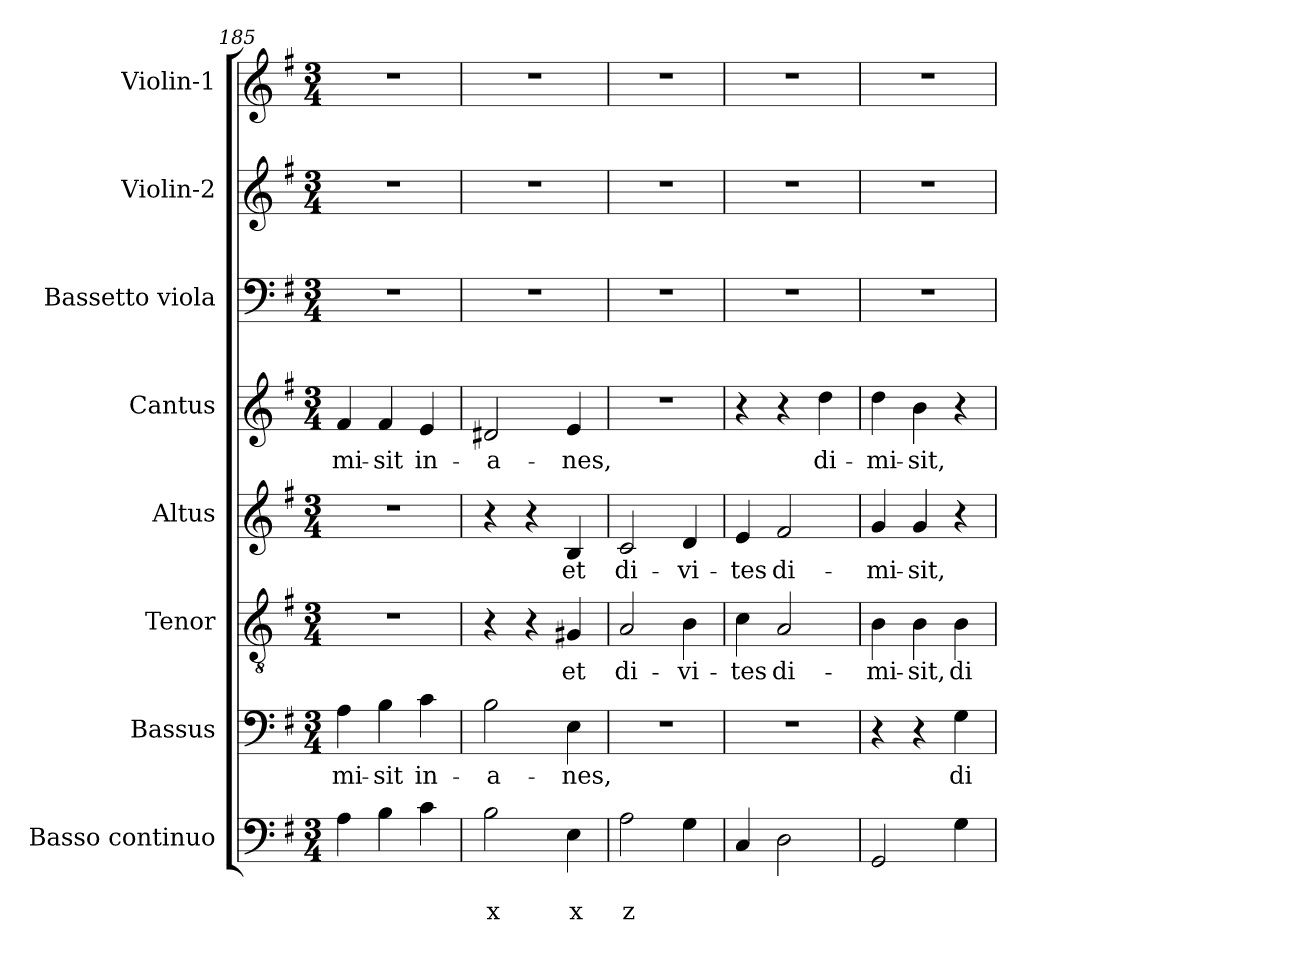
**kern	**text	**text	**kern	**text	**kern	**text	**kern	**text	**kern	**text	**kern	**kern	**kern
*part8	*part8	*part8	*part7	*part7	*part6	*part6	*part5	*part5	*part4	*part4	*part3	*part2	*part1
*staff8	*staff8	*staff8	*staff7	*staff7	*staff6	*staff6	*staff5	*staff5	*staff4	*staff4	*staff3	*staff2	*staff1
*I"Basso continuo	*	*	*I"Bassus	*	*I"Tenor	*	*I"Altus	*	*I"Cantus	*	*I"Bassetto viola	*I"Violin-2	*I"Violin-1
*I'BC	*	*	*I'B	*	*I'T	*	*I'A	*	*I'C	*	*	*I'Vi2	*I'Vi1
*clefF4	*	*	*clefF4	*	*clefGv2	*	*clefG2	*	*clefG2	*	*clefF4	*clefG2	*clefG2
*k[f#]	*	*	*k[f#]	*	*k[f#]	*	*k[f#]	*	*k[f#]	*	*k[f#]	*k[f#]	*k[f#]
*G:	*	*	*G:	*	*G:	*	*G:	*	*G:	*	*G:	*G:	*G:
*M3/4	*	*	*M3/4	*	*M3/4	*	*M3/4	*	*M3/4	*	*M3/4	*M3/4	*M3/4
=185	=185	=185	=185	=185	=185	=185	=185	=185	=185	=185	=185	=185	=185
!	!	!	!	!LO:LY:b	!	!	!	!	!	!LO:LY:b	!	!	!
4A\	.	.	4A\	-mi-	2.r	.	2.r	.	4f#/	-mi-	2.r	2.r	2.r
!	!	!	!	!LO:LY:b	!	!	!	!	!	!LO:LY:b	!	!	!
4B\	.	.	4B\	-sit	.	.	.	.	4f#/	-sit	.	.	.
!	!	!	!	!LO:LY:b	!	!	!	!	!	!LO:LY:b	!	!	!
4c\	.	.	4c\	in-	.	.	.	.	4e/	in-	.	.	.
=186	=186	=186	=186	=186	=186	=186	=186	=186	=186	=186	=186	=186	=186
!	!	!LO:LY:b	!	!LO:LY:b	!	!	!	!	!	!LO:LY:b	!	!	!
2B\	.	x	2B\	-a-	4r	.	4r	.	2d#X/	-a-	2.r	2.r	2.r
.	.	.	.	.	4r	.	4r	.	.	.	.	.	.
!	!	!LO:LY:b	!	!LO:LY:b	!	!LO:LY:b	!	!LO:LY:b	!	!LO:LY:b	!	!	!
4E\	.	x	4E\	-nes,	4G#X/	et	4B/	et	4e/	-nes,	.	.	.
!!LO:LB:g=z
=187	=187	=187	=187	=187	=187	=187	=187	=187	=187	=187	=187	=187	=187
!	!	!LO:LY:b	!	!	!	!LO:LY:b	!	!LO:LY:b	!	!	!	!	!
2A\	.	z	2.r	.	2A/	di-	2c/	di-	2.r	.	2.r	2.r	2.r
!	!	!	!	!	!	!LO:LY:b	!	!LO:LY:b	!	!	!	!	!
4G\	.	.	.	.	4B\	-vi-	4d/	-vi-	.	.	.	.	.
=188	=188	=188	=188	=188	=188	=188	=188	=188	=188	=188	=188	=188	=188
!	!	!	!	!	!	!LO:LY:b	!	!LO:LY:b	!	!	!	!	!
4C/	.	.	2.r	.	4c\	-tes	4e/	-tes	4r	.	2.r	2.r	2.r
!	!	!	!	!	!	!LO:LY:b	!	!LO:LY:b	!	!	!	!	!
2D\	.	.	.	.	2A/	di-	2f#/	di-	4r	.	.	.	.
!	!	!	!	!	!	!	!	!	!	!LO:LY:b	!	!	!
.	.	.	.	.	.	.	.	.	4dd\	di-	.	.	.
=189	=189	=189	=189	=189	=189	=189	=189	=189	=189	=189	=189	=189	=189
!	!	!	!	!	!	!LO:LY:b	!	!LO:LY:b	!	!LO:LY:b	!	!	!
2GG/	.	.	4r	.	4B\	-mi-	4g/	-mi-	4dd\	-mi-	2.r	2.r	2.r
!	!	!	!	!	!	!LO:LY:b	!	!LO:LY:b	!	!LO:LY:b	!	!	!
.	.	.	4r	.	4B\	-sit,	4g/	-sit,	4b\	-sit,	.	.	.
!	!	!	!	!LO:LY:b	!	!LO:LY:b	!	!	!	!	!	!	!
4G\	.	.	4G\	di-	4B\	di-	4r	.	4r	.	.	.	.
=	=	=	=	=	=	=	=	=	=	=	=	=	=
*-	*-	*-	*-	*-	*-	*-	*-	*-	*-	*-	*-	*-	*-
